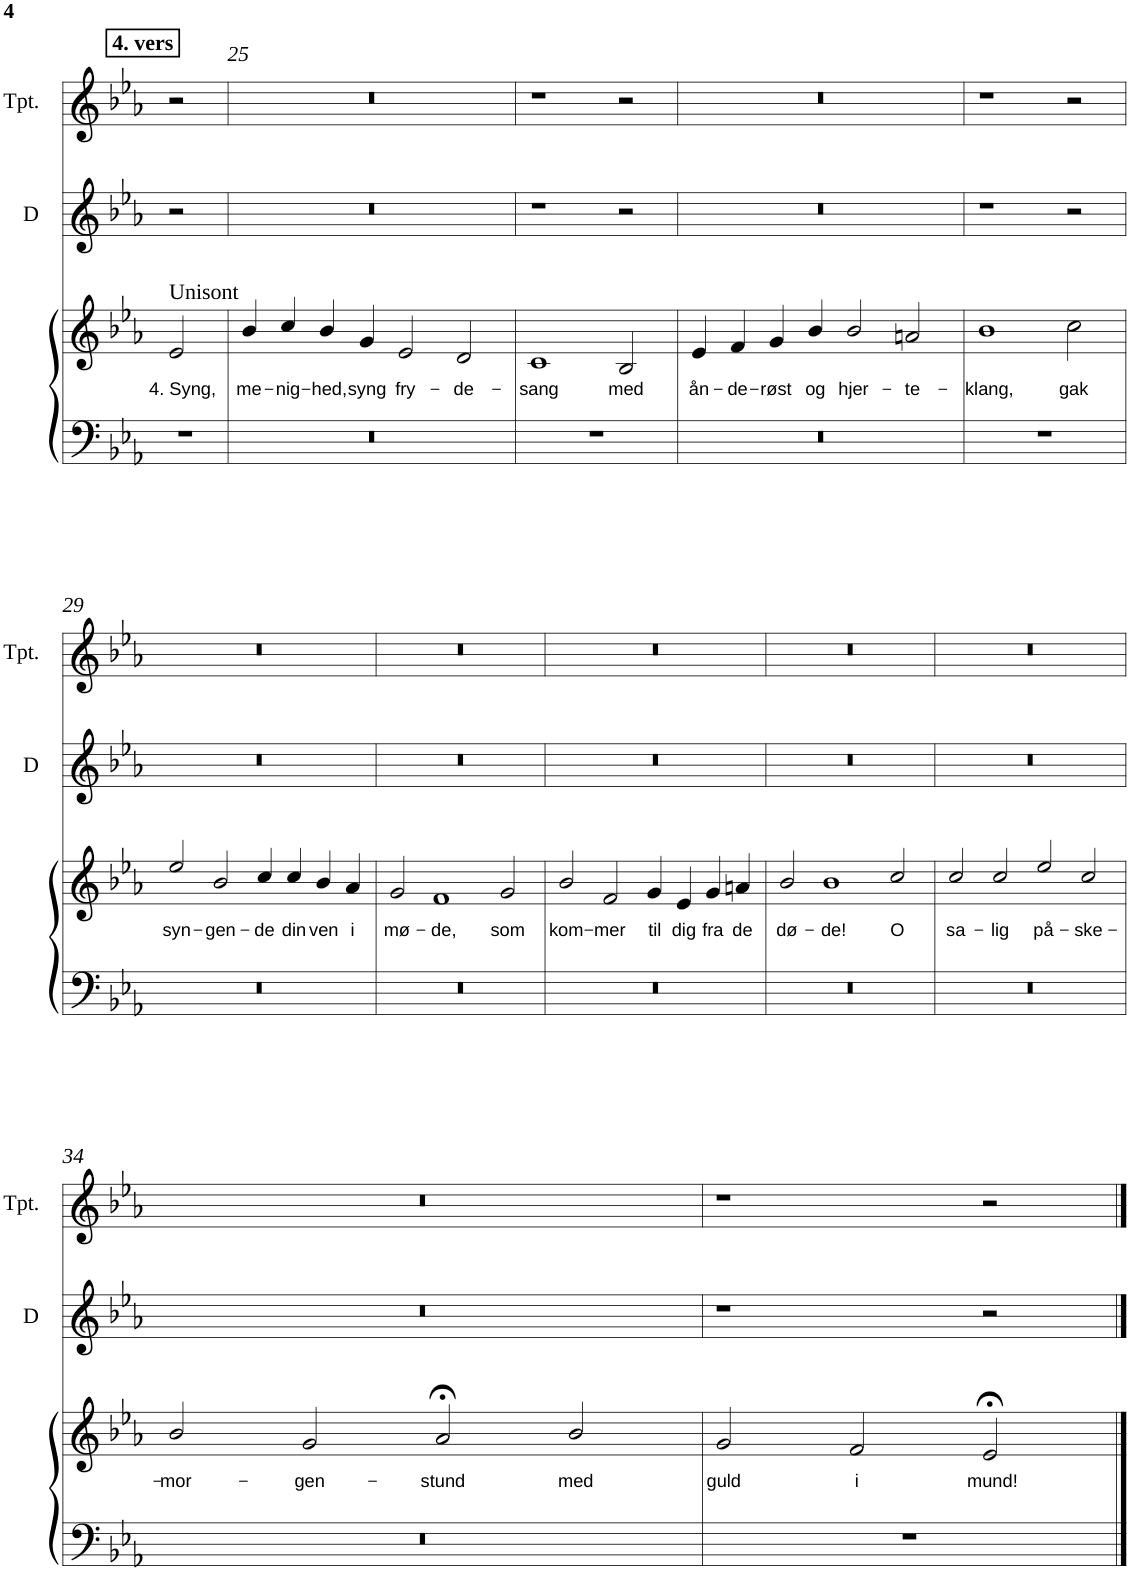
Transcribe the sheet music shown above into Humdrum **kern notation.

**kern	**kern	**text	**kern	**kern
*part3	*part3	*part3	*part2	*part1
*staff4	*staff3	*staff3	*staff2	*staff1
*I"Piano	*	*	*I"Diskant	*I"Trompet
*I'Pno	*	*	*I'D	*I'Tpt.
!!LO:PB:g=z
*clefF4	*clefG2	*	*clefG2	*clefG2
*	*	*	*	*Trd1c2
*k[b-e-a-]	*k[b-e-a-]	*	*k[b-e-a-]	*k[b-e-a-]
*E-:	*E-:	*	*E-:	*E-:
*M4/2	*M4/2	*	*M4/2	*M4/2
*met(c|)	*met(c|)	*	*met(c|)	*met(c|)
!!LO:REH:place=s1:a:B:cj:t=4. vers
=24X3	=24X3	=24X3	=24X3	=24X3
!	!LO:TX:a:t=Unisont	!	!	!
!	!	!LO:LY:b	!	!
0r	2e-/	4. Syng,	2r	2r
.	1.ryy	.	1.ryy	1.ryy
=25	=25	=25	=25	=25
!	!	!LO:LY:b	!	!
0r	4b-/	me-	0r	0r
!	!	!LO:LY:b	!	!
.	4cc/	-nig-	.	.
!	!	!LO:LY:b	!	!
.	4b-/	-hed,	.	.
!	!	!LO:LY:b	!	!
.	4g/	syng	.	.
!	!	!LO:LY:b	!	!
.	2e-/	fry-	.	.
!	!	!LO:LY:b	!	!
.	2d/	-de-	.	.
=26	=26	=26	=26	=26
!	!	!LO:LY:b	!	!
0r	1c	-sang	1r	1r
!	!	!LO:LY:b	!	!
.	2B-/	med	2r	2r
.	2ryy	.	2ryy	2ryy
=27	=27	=27	=27	=27
!	!	!LO:LY:b	!	!
0r	4e-/	ån-	0r	0r
!	!	!LO:LY:b	!	!
.	4f/	-de-	.	.
!	!	!LO:LY:b	!	!
.	4g/	-røst	.	.
!	!	!LO:LY:b	!	!
.	4b-/	og	.	.
!	!	!LO:LY:b	!	!
.	2b-/	hjer-	.	.
!	!	!LO:LY:b	!	!
.	2an/	-te-	.	.
=28	=28	=28	=28	=28
!	!	!LO:LY:b	!	!
0r	1b-	-klang,	1r	1r
!	!	!LO:LY:b	!	!
.	2cc\	gak	2r	2r
.	2ryy	.	2ryy	2ryy
!!LO:LB:g=z
=29	=29	=29	=29	=29
!	!	!LO:LY:b	!	!
0r	2ee-/	syn-	0r	0r
!	!	!LO:LY:b	!	!
.	2b-/	-gen-	.	.
!	!	!LO:LY:b	!	!
.	4cc/	-de	.	.
!	!	!LO:LY:b	!	!
.	4cc/	din	.	.
!	!	!LO:LY:b	!	!
.	4b-/	ven	.	.
!	!	!LO:LY:b	!	!
.	4a-/	i	.	.
=30	=30	=30	=30	=30
!	!	!LO:LY:b	!	!
0r	2g/	mø-	0r	0r
!	!	!LO:LY:b	!	!
.	1f	-de,	.	.
!	!	!LO:LY:b	!	!
.	2g/	som	.	.
=31	=31	=31	=31	=31
!	!	!LO:LY:b	!	!
0r	2b-/	kom-	0r	0r
!	!	!LO:LY:b	!	!
.	2f/	-mer	.	.
!	!	!LO:LY:b	!	!
.	4g/	til	.	.
!	!	!LO:LY:b	!	!
.	4e-/	dig	.	.
!	!	!LO:LY:b	!	!
.	4g/	fra	.	.
!	!	!LO:LY:b	!	!
.	4an/	de	.	.
=32	=32	=32	=32	=32
!	!	!LO:LY:b	!	!
0r	2b-/	dø-	0r	0r
!	!	!LO:LY:b	!	!
.	1b-	-de!	.	.
!	!	!LO:LY:b	!	!
.	2cc/	O	.	.
=33	=33	=33	=33	=33
!	!	!LO:LY:b	!	!
0r	2cc/	sa-	0r	0r
!	!	!LO:LY:b	!	!
.	2cc/	-lig	.	.
!	!	!LO:LY:b	!	!
.	2ee-/	på-	.	.
!	!	!LO:LY:b	!	!
.	2cc/	-ske-	.	.
!!LO:LB:g=z
=34	=34	=34	=34	=34
!	!	!LO:LY:b	!	!
0r	2b-/	-mor-	0r	0r
!	!	!LO:LY:b	!	!
.	2g/	-gen-	.	.
!	!	!LO:LY:b	!	!
.	2a-;</	-stund	.	.
!	!	!LO:LY:b	!	!
.	2b-/	med	.	.
=35	=35	=35	=35	=35
!	!	!LO:LY:b	!	!
0r	2g/	guld	1r	1r
!	!	!LO:LY:b	!	!
.	2f/	i	.	.
!	!	!LO:LY:b	!	!
.	2e-;</	mund!	2r	2r
.	2ryy	.	2ryy	2ryy
==	==	==	==	==
*-	*-	*-	*-	*-
